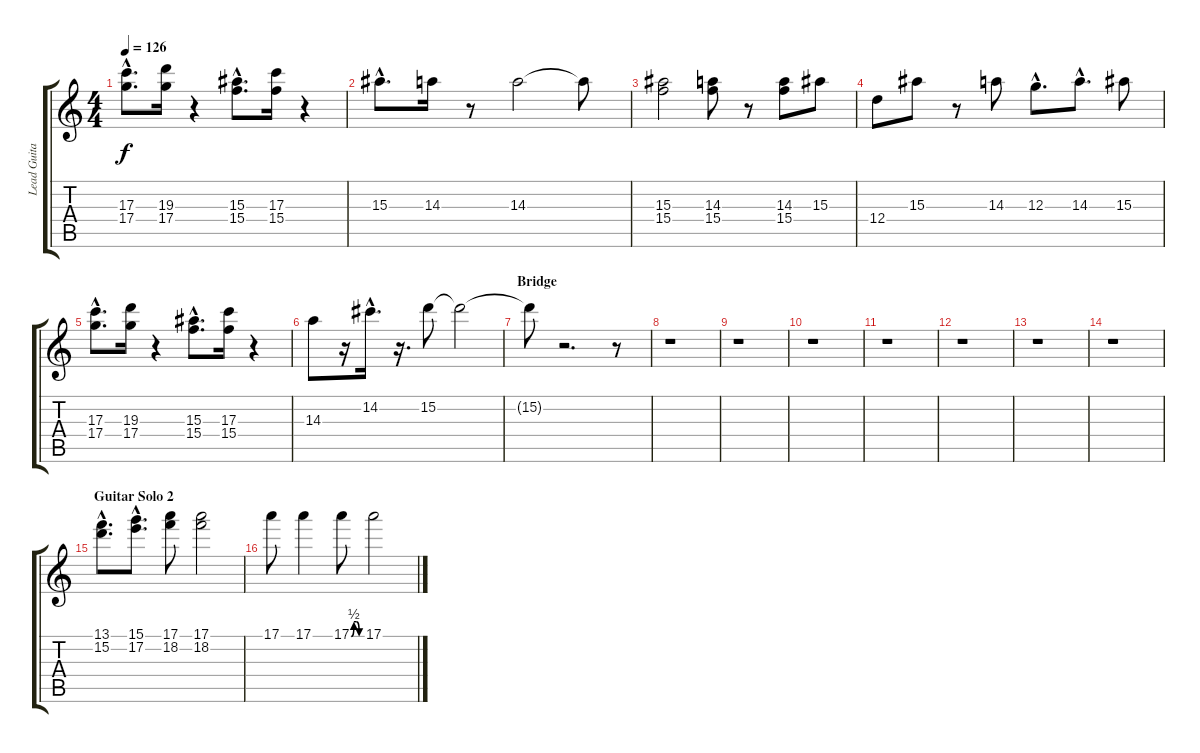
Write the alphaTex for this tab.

\track ("Lead Guitar 1" "Lead Guita") {instrument distortionguitar}
\staff {score tabs}
\tuning (E4 B3 G3 D3 A2 E2) {hide}
\ts (4 4)
\tempo 126
\clef g2
\ks c
(17.3{hac} 17.4{hac}).8{d dy f} (19.3 17.4).16 r.4 (15.3{hac} 15.4{hac}).8{d} (17.3 15.4).16 r.4 |
15.3{hac}.8{d} 14.3.16 r.8 14.3.2 14.3{t}.8 |
(15.3 15.4).2 (14.3 15.4).8 r.8 (14.3 15.4).8 15.3.8 |
12.4.8 15.3.8 r.8 14.3.8 12.3{hac}.8{d} 14.3{hac}.8{d} 15.3.8 |
(17.3{hac} 17.4{hac}).8{d} (19.3 17.4).16 r.4 (15.3{hac} 15.4{hac}).8{d} (17.3 15.4).16 r.4 |
14.3.8 r.16 14.2{hac}.16{d} r.16{d} 15.2.8 15.2{t}.2 |
\section ("" "Bridge")
15.2{t}.8 r.2{d} r.8 |
r.1 |
r.1 |
r.1 |
r.1 |
r.1 |
r.1 |
r.1 |
\section ("" "Guitar Solo 2")
(13.1{hac} 15.2{hac}).8{d} (15.1{hac} 17.2{hac}).8{d} (17.1 18.2).8 (17.1 18.2).2 |
17.1.8 17.1.4 17.1{be (custom 0 0 15 2 30 2 45 0 60 0)}.8 17.1.2
